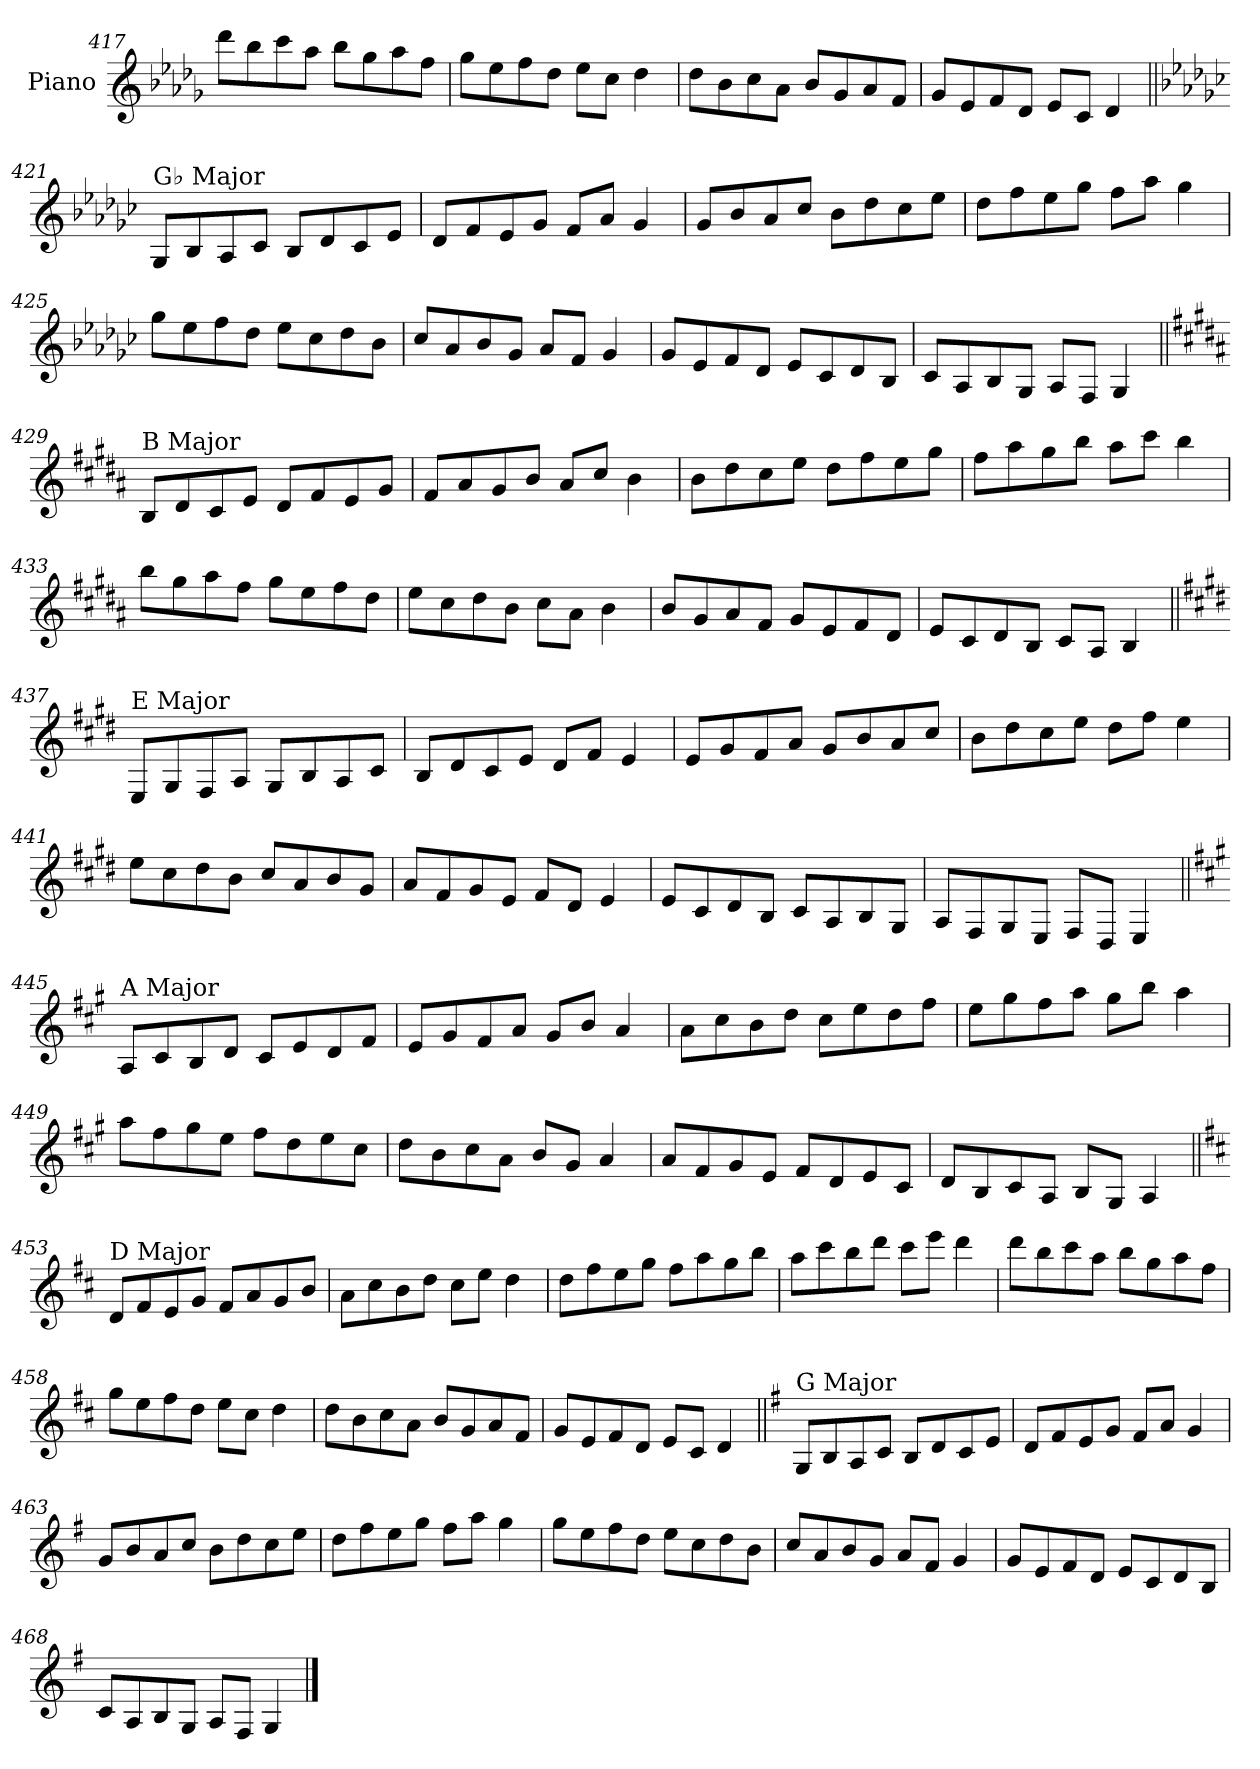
**kern
*part1
*staff1
*I"Piano
*I'Pno.
!!LO:LB:g=z
*clefG2
*k[b-e-a-d-g-]
=417
8ddd-\L
8bb-\
8ccc\
8aa-\J
8bb-\L
8gg-\
8aa-\
8ff\J
=418
8gg-\L
8ee-\
8ff\
8dd-\J
8ee-\L
8cc\J
4dd-\
=419
8dd-\L
8b-\
8cc\
8a-\J
8b-/L
8g-/
8a-/
8f/J
=420
8g-/L
8e-/
8f/
8d-/J
8e-/L
8c/J
4d-/
!!LO:LB:g=z
=421||
*k[b-e-a-d-g-c-]
!LO:TX:a:t=G♭ Major
8G-/L
8B-/
8A-/
8c-/J
8B-/L
8d-/
8c-/
8e-/J
=422
8d-/L
8f/
8e-/
8g-/J
8f/L
8a-/J
4g-/
=423
8g-/L
8b-/
8a-/
8cc-/J
8b-\L
8dd-\
8cc-\
8ee-\J
=424
8dd-\L
8ff\
8ee-\
8gg-\J
8ff\L
8aa-\J
4gg-\
!!LO:LB:g=z
=425
8gg-\L
8ee-\
8ff\
8dd-\J
8ee-\L
8cc-\
8dd-\
8b-\J
=426
8cc-/L
8a-/
8b-/
8g-/J
8a-/L
8f/J
4g-/
=427
8g-/L
8e-/
8f/
8d-/J
8e-/L
8c-/
8d-/
8B-/J
=428
8c-/L
8A-/
8B-/
8G-/J
8A-/L
8F/J
4G-/
!!LO:LB:g=z
=429||
*k[f#c#g#d#a#]
!LO:TX:a:t=B Major
8B/L
8d#/
8c#/
8e/J
8d#/L
8f#/
8e/
8g#/J
=430
8f#/L
8a#/
8g#/
8b/J
8a#/L
8cc#/J
4b\
=431
8b\L
8dd#\
8cc#\
8ee\J
8dd#\L
8ff#\
8ee\
8gg#\J
=432
8ff#\L
8aa#\
8gg#\
8bb\J
8aa#\L
8ccc#\J
4bb\
!!LO:LB:g=z
=433
8bb\L
8gg#\
8aa#\
8ff#\J
8gg#\L
8ee\
8ff#\
8dd#\J
=434
8ee\L
8cc#\
8dd#\
8b\J
8cc#\L
8a#\J
4b\
=435
8b/L
8g#/
8a#/
8f#/J
8g#/L
8e/
8f#/
8d#/J
=436
8e/L
8c#/
8d#/
8B/J
8c#/L
8A#/J
4B/
!!LO:PB:g=z
=437||
*k[f#c#g#d#]
!LO:TX:a:t=E Major
8E/L
8G#/
8F#/
8A/J
8G#/L
8B/
8A/
8c#/J
=438
8B/L
8d#/
8c#/
8e/J
8d#/L
8f#/J
4e/
=439
8e/L
8g#/
8f#/
8a/J
8g#/L
8b/
8a/
8cc#/J
=440
8b\L
8dd#\
8cc#\
8ee\J
8dd#\L
8ff#\J
4ee\
!!LO:LB:g=z
=441
8ee\L
8cc#\
8dd#\
8b\J
8cc#/L
8a/
8b/
8g#/J
=442
8a/L
8f#/
8g#/
8e/J
8f#/L
8d#/J
4e/
=443
8e/L
8c#/
8d#/
8B/J
8c#/L
8A/
8B/
8G#/J
=444
8A/L
8F#/
8G#/
8E/J
8F#/L
8D#/J
4E/
!!LO:LB:g=z
=445||
*k[f#c#g#]
!LO:TX:a:t=A Major
8A/L
8c#/
8B/
8d/J
8c#/L
8e/
8d/
8f#/J
=446
8e/L
8g#/
8f#/
8a/J
8g#/L
8b/J
4a/
=447
8a\L
8cc#\
8b\
8dd\J
8cc#\L
8ee\
8dd\
8ff#\J
=448
8ee\L
8gg#\
8ff#\
8aa\J
8gg#\L
8bb\J
4aa\
!!LO:LB:g=z
=449
8aa\L
8ff#\
8gg#\
8ee\J
8ff#\L
8dd\
8ee\
8cc#\J
=450
8dd\L
8b\
8cc#\
8a\J
8b/L
8g#/J
4a/
=451
8a/L
8f#/
8g#/
8e/J
8f#/L
8d/
8e/
8c#/J
=452
8d/L
8B/
8c#/
8A/J
8B/L
8G#/J
4A/
!!LO:LB:g=z
=453||
*k[f#c#]
!LO:TX:a:t=D Major
8d/L
8f#/
8e/
8g/J
8f#/L
8a/
8g/
8b/J
=454
8a\L
8cc#\
8b\
8dd\J
8cc#\L
8ee\J
4dd\
=455
8dd\L
8ff#\
8ee\
8gg\J
8ff#\L
8aa\
8gg\
8bb\J
=456
8aa\L
8ccc#\
8bb\
8ddd\J
8ccc#\L
8eee\J
4ddd\
!!LO:LB:g=z
=457
8ddd\L
8bb\
8ccc#\
8aa\J
8bb\L
8gg\
8aa\
8ff#\J
=458
8gg\L
8ee\
8ff#\
8dd\J
8ee\L
8cc#\J
4dd\
=459
8dd\L
8b\
8cc#\
8a\J
8b/L
8g/
8a/
8f#/J
=460
8g/L
8e/
8f#/
8d/J
8e/L
8c#/J
4d/
!!LO:LB:g=z
=461||
*k[f#]
!LO:TX:a:t=G Major
8G/L
8B/
8A/
8c/J
8B/L
8d/
8c/
8e/J
=462
8d/L
8f#/
8e/
8g/J
8f#/L
8a/J
4g/
=463
8g/L
8b/
8a/
8cc/J
8b\L
8dd\
8cc\
8ee\J
=464
8dd\L
8ff#\
8ee\
8gg\J
8ff#\L
8aa\J
4gg\
!!LO:LB:g=z
=465
8gg\L
8ee\
8ff#\
8dd\J
8ee\L
8cc\
8dd\
8b\J
=466
8cc/L
8a/
8b/
8g/J
8a/L
8f#/J
4g/
=467
8g/L
8e/
8f#/
8d/J
8e/L
8c/
8d/
8B/J
=468
8c/L
8A/
8B/
8G/J
8A/L
8F#/J
4G/
==
*-
